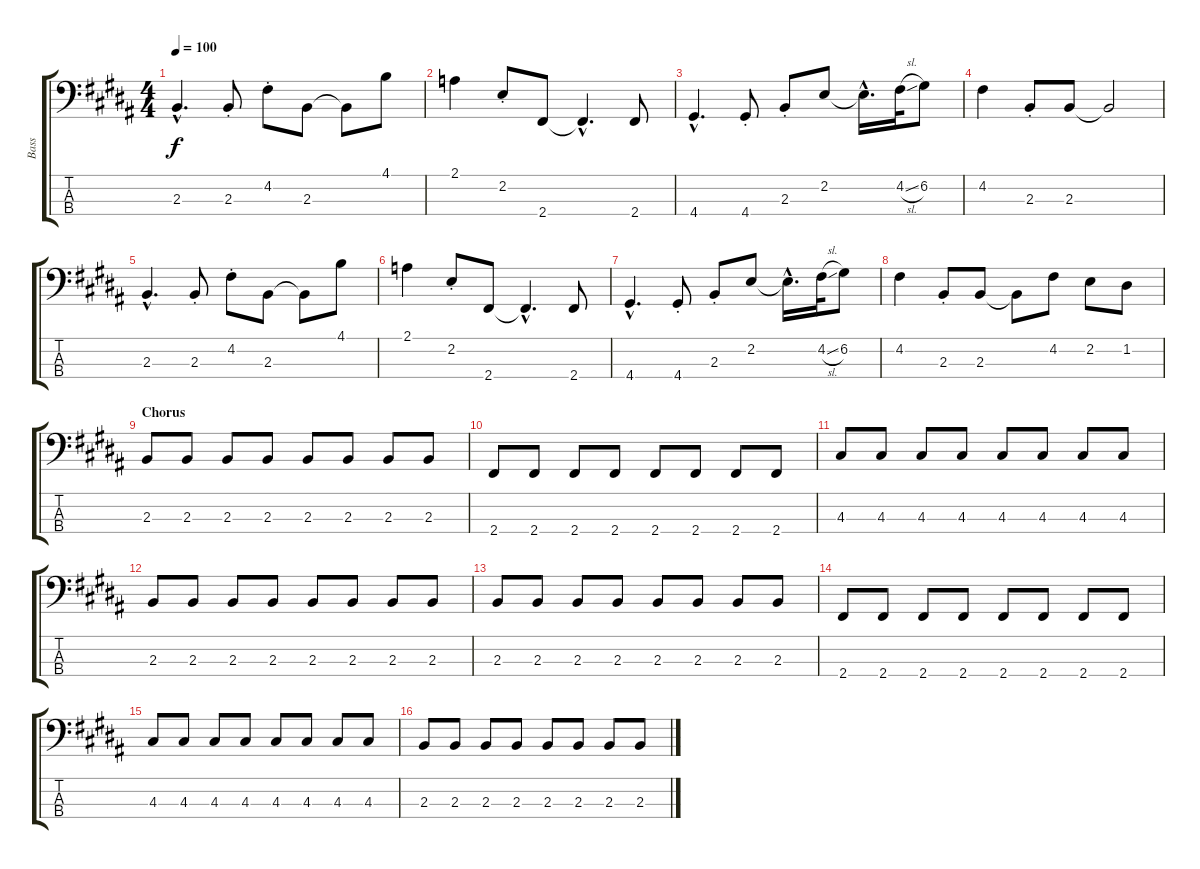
\track ("Bass" "Bass") {instrument electricbassfinger}
\staff {score tabs}
\tuning (G2 D2 A1 E1) {hide}
\ts (4 4)
\tempo 100
\clef f4
\ks b
2.3{hac}.4{d dy f} 2.3{st}.8 4.2{st}.8 2.3.8 2.3{t}.8 4.1.8 |
2.1.4 2.2{st}.8 2.4.8 2.4{hac t}.4{d} 2.4.8 |
4.4{hac}.4{d} 4.4{st}.8 2.3{st}.8 2.2.8 2.2{hac t}.16{d} 4.2{sl}.32 6.2.8 |
4.2.4 2.3{st}.8 2.3.8 2.3{t}.2 |
2.3{hac}.4{d} 2.3{st}.8 4.2{st}.8 2.3.8 2.3{t}.8 4.1.8 |
2.1.4 2.2{st}.8 2.4.8 2.4{hac t}.4{d} 2.4.8 |
4.4{hac}.4{d} 4.4{st}.8 2.3{st}.8 2.2.8 2.2{hac t}.16{d} 4.2{sl}.32 6.2.8 |
4.2.4 2.3{st}.8 2.3.8 2.3{t}.8 4.2.8 2.2.8 1.2.8 |
\section ("" "Chorus")
2.3.8 2.3.8 2.3.8 2.3.8 2.3.8 2.3.8 2.3.8 2.3.8 |
2.4.8 2.4.8 2.4.8 2.4.8 2.4.8 2.4.8 2.4.8 2.4.8 |
4.3.8 4.3.8 4.3.8 4.3.8 4.3.8 4.3.8 4.3.8 4.3.8 |
2.3.8 2.3.8 2.3.8 2.3.8 2.3.8 2.3.8 2.3.8 2.3.8 |
2.3.8 2.3.8 2.3.8 2.3.8 2.3.8 2.3.8 2.3.8 2.3.8 |
2.4.8 2.4.8 2.4.8 2.4.8 2.4.8 2.4.8 2.4.8 2.4.8 |
4.3.8 4.3.8 4.3.8 4.3.8 4.3.8 4.3.8 4.3.8 4.3.8 |
2.3.8 2.3.8 2.3.8 2.3.8 2.3.8 2.3.8 2.3.8 2.3.8
